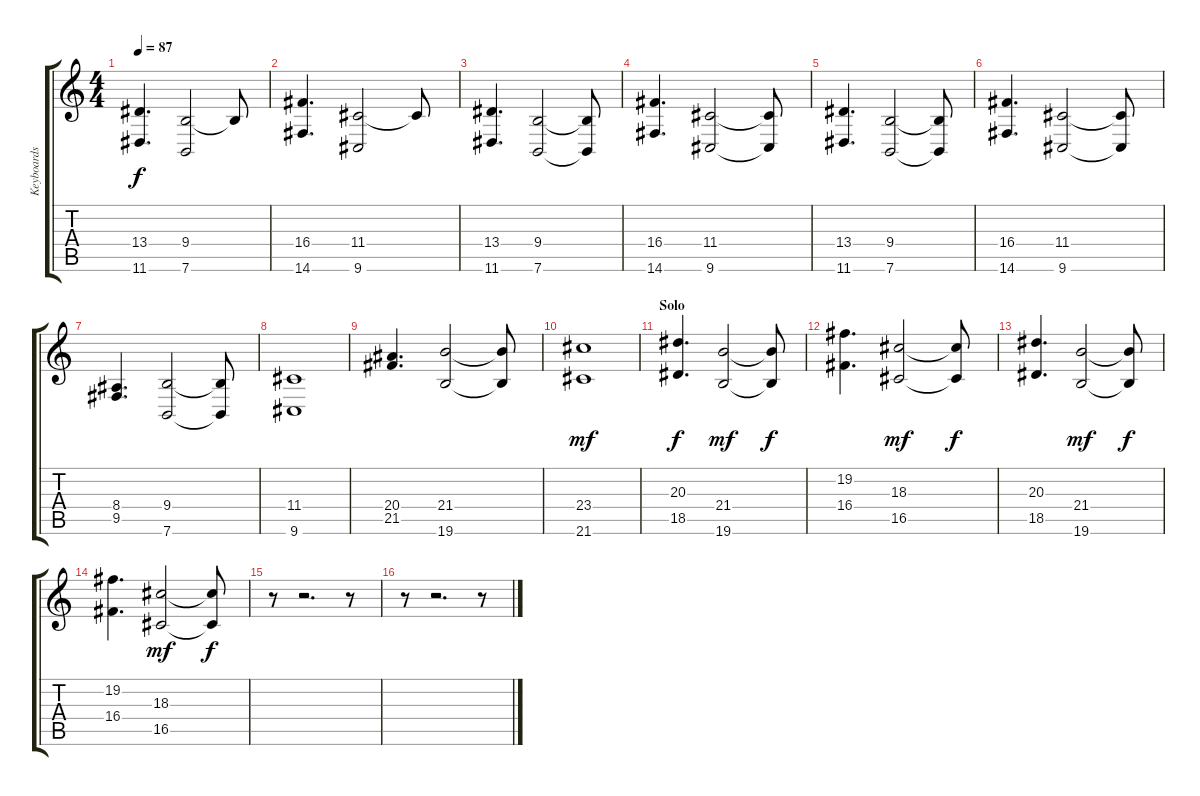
\track ("Keyboards (2)" "Keyboards ") {instrument pad2warm}
\staff {score tabs}
\tuning (E4 B3 G3 D3 A2 E2) {hide}
\ts (4 4)
\tempo 87
\clef g2
\ks c
(13.4 11.6).4{d dy f} (9.4 7.6).2 9.4{t}.8 |
(16.4 14.6).4{d} (11.4 9.6).2 11.4{t}.8 |
(13.4 11.6).4{d} (9.4 7.6).2 (9.4{t} 7.6{t}).8 |
(16.4 14.6).4{d} (11.4 9.6).2 (11.4{t} 9.6{t}).8 |
(13.4 11.6).4{d} (9.4 7.6).2 (9.4{t} 7.6{t}).8 |
(16.4 14.6).4{d} (11.4 9.6).2 (11.4{t} 9.6{t}).8 |
(8.4 9.5).4{d} (9.4 7.6).2 (9.4{t} 7.6{t}).8 |
(11.4 9.6).1 |
(20.4 21.5).4{d} (21.4 19.6).2 (21.4{t} 19.6{t}).8 |
(23.4 21.6).1{dy mf} |
\section ("" "Solo")
(20.3 18.5).4{d dy f} (21.4 19.6).2{dy mf} (21.4{t} 19.6{t}).8{dy f} |
(19.2 16.4).4{d} (18.3 16.5).2{dy mf} (18.3{t} 16.5{t}).8{dy f} |
(20.3 18.5).4{d} (21.4 19.6).2{dy mf} (21.4{t} 19.6{t}).8{dy f} |
(19.2 16.4).4{d} (18.3 16.5).2{dy mf} (18.3{t} 16.5{t}).8{dy f} |
r.8 r.2{d} r.8 |
r.8 r.2{d} r.8
